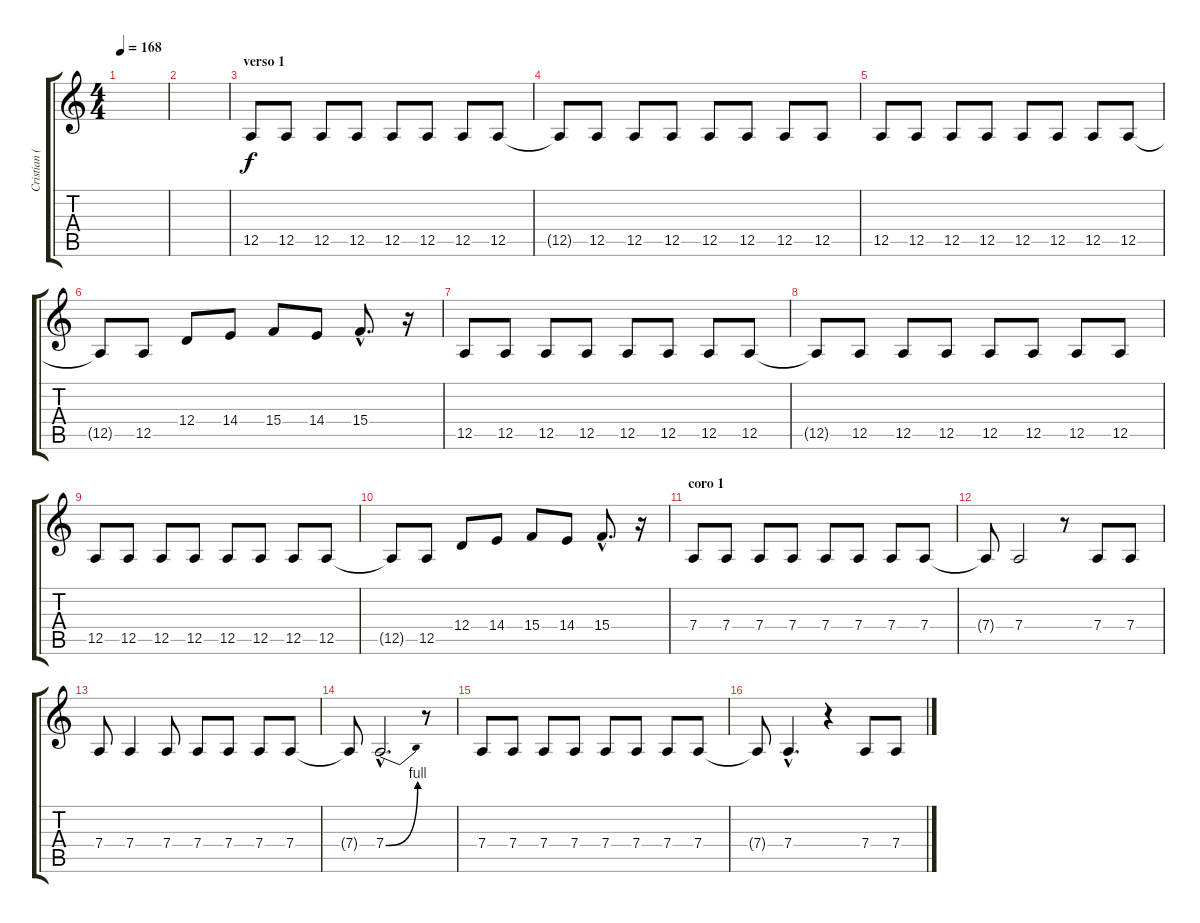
\track ("Cristian (voz)" "Cristian (") {instrument lead6voice}
\staff {score tabs}
\tuning (E4 B3 G3 D3 A2 E2) {hide}
\ts (4 4)
\tempo 168
\clef g2
\ks c
|
|
\section ("" "verso 1")
12.5.8 12.5.8 12.5.8 12.5.8 12.5.8 12.5.8 12.5.8 12.5.8 |
12.5{t}.8 12.5.8 12.5.8 12.5.8 12.5.8 12.5.8 12.5.8 12.5.8 |
12.5.8 12.5.8 12.5.8 12.5.8 12.5.8 12.5.8 12.5.8 12.5.8 |
12.5{t}.8 12.5.8 12.4.8 14.4.8 15.4.8 14.4.8 15.4{hac}.8{d} r.16 |
12.5.8 12.5.8 12.5.8 12.5.8 12.5.8 12.5.8 12.5.8 12.5.8 |
12.5{t}.8 12.5.8 12.5.8 12.5.8 12.5.8 12.5.8 12.5.8 12.5.8 |
12.5.8 12.5.8 12.5.8 12.5.8 12.5.8 12.5.8 12.5.8 12.5.8 |
12.5{t}.8 12.5.8 12.4.8 14.4.8 15.4.8 14.4.8 15.4{hac}.8{d} r.16 |
\section ("" "coro 1")
7.4.8 7.4.8 7.4.8 7.4.8 7.4.8 7.4.8 7.4.8 7.4.8 |
7.4{t}.8 7.4.2 r.8 7.4.8 7.4.8 |
7.4.8 7.4.4 7.4.8 7.4.8 7.4.8 7.4.8 7.4.8 |
7.4{t}.8 7.4{be (bend 0 0 60 4) hac}.2{d} r.8 |
7.4.8 7.4.8 7.4.8 7.4.8 7.4.8 7.4.8 7.4.8 7.4.8 |
7.4{t}.8 7.4{hac}.4{d} r.4 7.4.8 7.4.8
